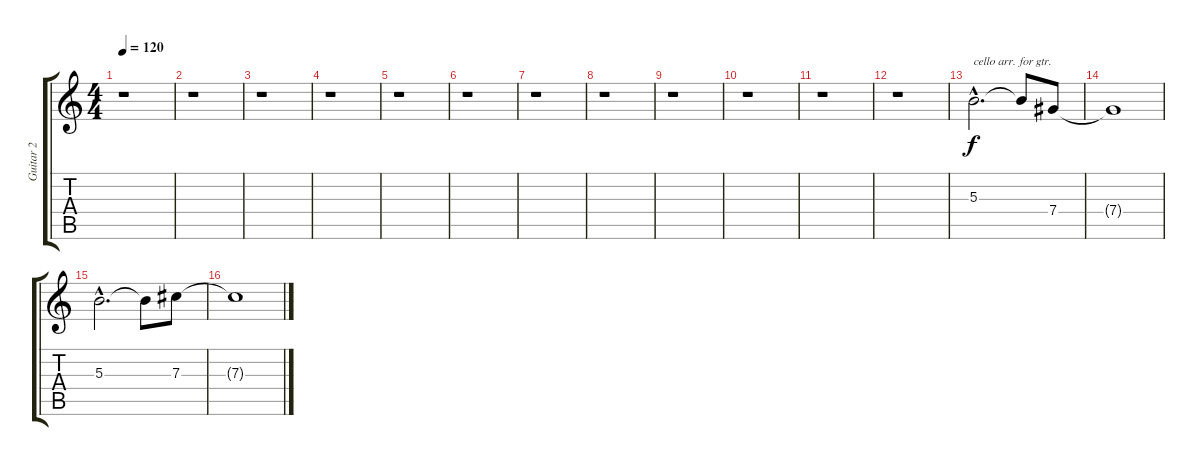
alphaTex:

\track ("Guitar 2" "Guitar 2") {instrument distortionguitar}
\staff {score tabs}
\tuning (Eb4 Bb3 Gb3 Db3 Ab2 Db2) {hide}
\ts (4 4)
\tempo 120
\clef g2
\ks c
r.1{dy f instrument distortionguitar} |
r.1 |
r.1 |
r.1 |
r.1 |
r.1 |
r.1 |
r.1 |
r.1 |
r.1 |
r.1 |
r.1 |
5.3{hac}.2{d txt "cello arr. for gtr." instrument cello} 5.3{t}.8 7.4.8 |
7.4{t}.1 |
5.3{hac}.2{d} 5.3{t}.8 7.3.8 |
7.3{t}.1
